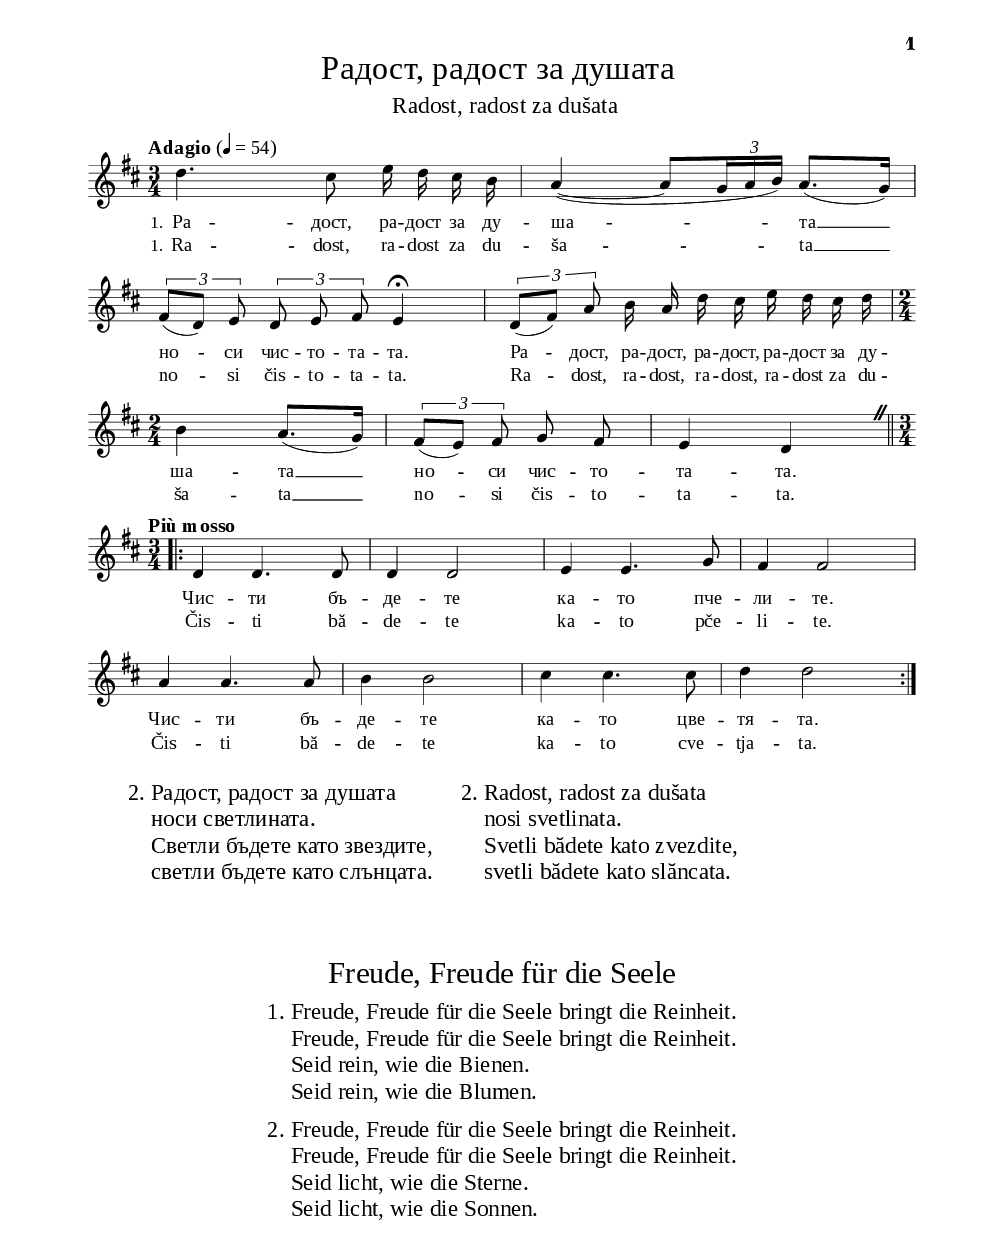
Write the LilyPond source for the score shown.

\version "2.24.4"

% include paper part and global functions
\include "include/globals.ily"

\bookpart {
  \label #'ref155_1
  \tocItem \markup "Радост, радост за душата – Radost, radost za dušata"
  \include "include/bookpart-paper.ily"
  \score {
    \include "include/score-layout.ily"

    \new Voice \absolute {
      \clef treble
      \key d \major
      \time 3/4
      \tempoFunc "Adagio" 4 "54"
      \autoBeamOff
      d''4.  cis''8  e''16  d''16
      cis''16  b'16 | % 2
      a'4 ( ~  a'8 [ \once \omit TupletBracket
      \times 2/3  {
        g'16  a'16  b'16 ) ]
      }
      a'8. ( [  g'16 ) ] \break | % 3

      \times 2/3  {
        fis'8 ( [  d'8 ) ] e'8
      }

      \times 2/3  {
        d'8   e'8  fis'8
      }
      e'4 ^\fermata \noBreak | % 4

      \times 2/3  {
        d'8 ([  fis'8 ]) a'8
      }
      b'16  a'16  d''16  cis''16
      e''16  d''16  cis''16  d''16
      \break | % 5
      \time 2/4
      b'4  a'8. [(  g'16 )]
      \times 2/3  {
        fis'8 ( [  e'8 ) ] fis'8
      }
      % 6
      g'8  fis'8  e'4  d'4 \caesura \time 3/4 \break
      \bar ".|:-||"
      | % 7
      \tempo "Più mosso"
      d'4  d'4.  d'8 | % 8
      d'4  d'2 | % 9
      e'4  e'4.  g'8 |
      fis'4  fis'2 \break | % 11
      a'4  a'4.  a'8 | % 12
      b'4  b'2 | % 13
      cis''4  cis''4.  cis''8 | % 14
      d''4  d''2
      \bar ":|."

    }

    \addlyrics {
      \set stanza = "1." Ра -- дост, ра -- дост за ду -- ша
      --  та __  но -- си
      чис -- то -- та -- та. Ра -- дост,
      ра -- дост, ра -- дост, ра -- дост
      за ду -- ша -- та __  но -- си
      чис -- то -- та -- та. Чис -- ти бъ --
      де -- те ка -- то пче -- ли -- те.
      Чис -- ти бъ -- де -- те ка -- то
      цве -- тя -- та.
    }

    \addlyrics {
      \set stanza = "1." Ra -- dost, ra -- dost za du -- ša
      --  ta __  no -- si
      čis -- to -- ta -- ta. Ra -- dost,
      ra -- dost, ra -- dost, ra -- dost
      za du -- ša -- ta __  no -- si
      čis -- to -- ta -- ta. Čis -- ti bă --
      de -- te ka -- to pče -- li -- te.
      Čis -- ti bă -- de -- te ka -- to
      cve -- tja -- ta.
    }
    \header {
      title = \titleFunc "Радост, радост за душата "" Radost, radost za dušata"
    }

    \midi{}

  } % score
  \markup \vspace #1
  \markup \abs-fontsize #11 {
    \hspace #5
    \override #`(baseline-skip . ,bgCoupletBaselineSkip) % affects space between column lines
    \column {

      \line {   2. Радост, радост за душата }
      \line {   "   "  носи светлината. }
      \line {   "   "  Светли бъдете като звездите,}
      \line {   "   "   светли бъдете като слънцата. }
    }
    \hspace #3
    \override #`(baseline-skip . ,bgCoupletBaselineSkip)


    \column {
      \line {   2. Radost, radost za dušata }
      \line {   "   "   nosi svetlinata. }
      \line {   "   "  Svetli bădete kato zvezdite,}
      \line {   "   "   svetli bădete kato slăncata. }

    }
  }

  \markup \vspace #3

  % include foreign translation(s) of the song
  \version "2.24.4"

\markup \fill-line { \fontsize #deTitleFontSize "Freude, Freude für die Seele" }
\markup \null
\markup \null
\markup \abs-fontsize #11 {
      \fill-line {
  \override #`(baseline-skip . ,deCoupletBaselineSkip)

  \column {

\line { 1. Freude, Freude für die Seele bringt die Reinheit. }

\line {   "   "  Freude, Freude für die Seele bringt die Reinheit. }

\line {   "   "  Seid rein, wie die Bienen.}

\line {   "   "  Seid rein, wie die Blumen.}
   \vspace #0.5

\line { 2. Freude, Freude für die Seele bringt die Reinheit. }

\line {   "   "  Freude, Freude für die Seele bringt die Reinheit. }

\line {   "   "  Seid licht, wie die Sterne.}

\line {   "   "  Seid licht, wie die Sonnen.}

  }
}
}


} % bookpart
